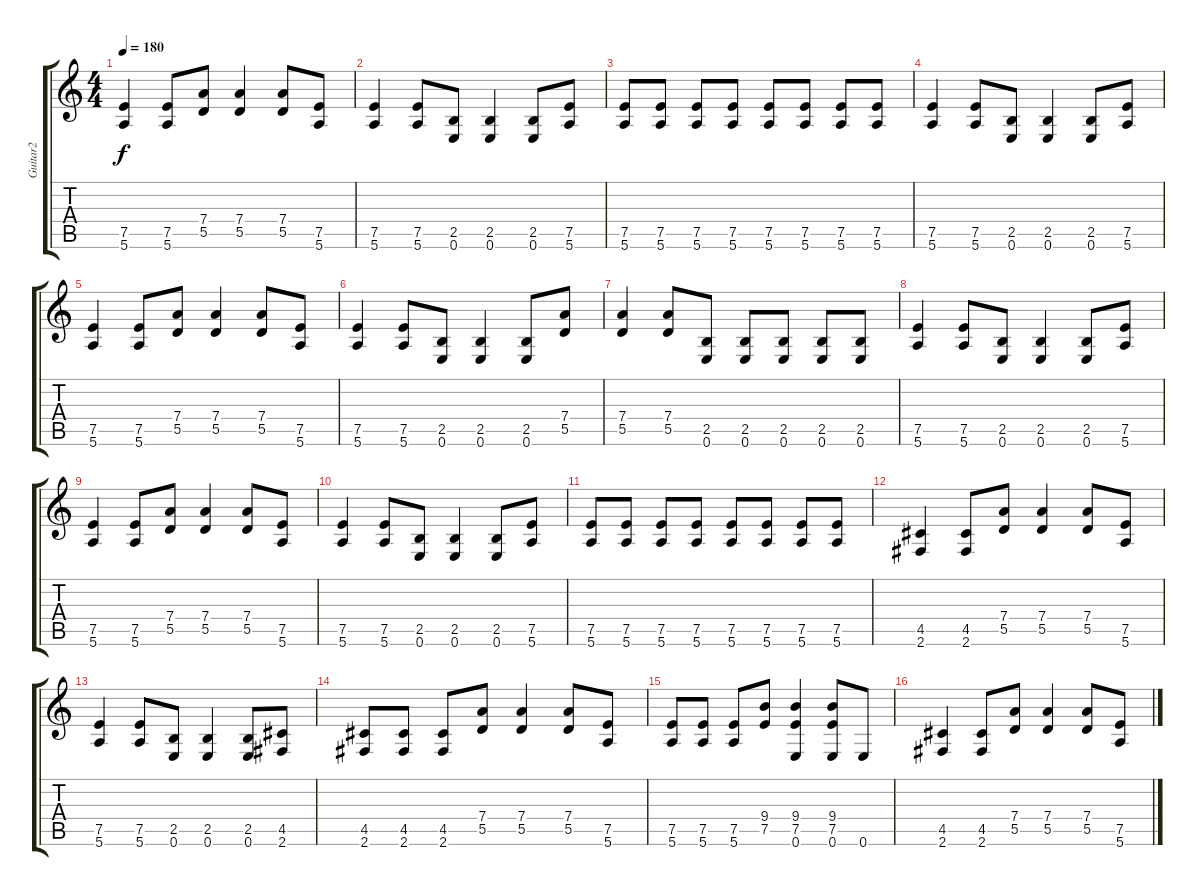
\track ("Guitar2" "Guitar2") {instrument distortionguitar}
\staff {score tabs}
\tuning (E4 B3 G3 D3 A2 E2) {hide}
\ts (4 4)
\tempo 180
\clef g2
\ks c
(7.5 5.6).4{dy f} (7.5 5.6).8 (7.4 5.5).8 (7.4 5.5).4 (7.4 5.5).8 (7.5 5.6).8 |
(7.5 5.6).4 (7.5 5.6).8 (2.5 0.6).8 (2.5 0.6).4 (2.5 0.6).8 (7.5 5.6).8 |
(7.5 5.6).8 (7.5 5.6).8 (7.5 5.6).8 (7.5 5.6).8 (7.5 5.6).8 (7.5 5.6).8 (7.5 5.6).8 (7.5 5.6).8 |
(7.5 5.6).4 (7.5 5.6).8 (2.5 0.6).8 (2.5 0.6).4 (2.5 0.6).8 (7.5 5.6).8 |
(7.5 5.6).4 (7.5 5.6).8 (7.4 5.5).8 (7.4 5.5).4 (7.4 5.5).8 (7.5 5.6).8 |
(7.5 5.6).4 (7.5 5.6).8 (2.5 0.6).8 (2.5 0.6).4 (2.5 0.6).8 (7.4 5.5).8 |
(7.4 5.5).4 (7.4 5.5).8 (2.5 0.6).8 (2.5 0.6).8 (2.5 0.6).8 (2.5 0.6).8 (2.5 0.6).8 |
(7.5 5.6).4 (7.5 5.6).8 (2.5 0.6).8 (2.5 0.6).4 (2.5 0.6).8 (7.5 5.6).8 |
(7.5 5.6).4 (7.5 5.6).8 (7.4 5.5).8 (7.4 5.5).4 (7.4 5.5).8 (7.5 5.6).8 |
(7.5 5.6).4 (7.5 5.6).8 (2.5 0.6).8 (2.5 0.6).4 (2.5 0.6).8 (7.5 5.6).8 |
(7.5 5.6).8 (7.5 5.6).8 (7.5 5.6).8 (7.5 5.6).8 (7.5 5.6).8 (7.5 5.6).8 (7.5 5.6).8 (7.5 5.6).8 |
(4.5 2.6).4 (4.5 2.6).8 (7.4 5.5).8 (7.4 5.5).4 (7.4 5.5).8 (7.5 5.6).8 |
(7.5 5.6).4 (7.5 5.6).8 (2.5 0.6).8 (2.5 0.6).4 (2.5 0.6).8 (4.5 2.6).8 |
(4.5 2.6).8 (4.5 2.6).8 (4.5 2.6).8 (7.4 5.5).8 (7.4 5.5).4 (7.4 5.5).8 (7.5 5.6).8 |
(7.5 5.6).8 (7.5 5.6).8 (7.5 5.6).8 (9.4 7.5).8 (9.4 7.5 0.6).4 (9.4 7.5 0.6).8 0.6.8 |
(4.5 2.6).4 (4.5 2.6).8 (7.4 5.5).8 (7.4 5.5).4 (7.4 5.5).8 (7.5 5.6).8
